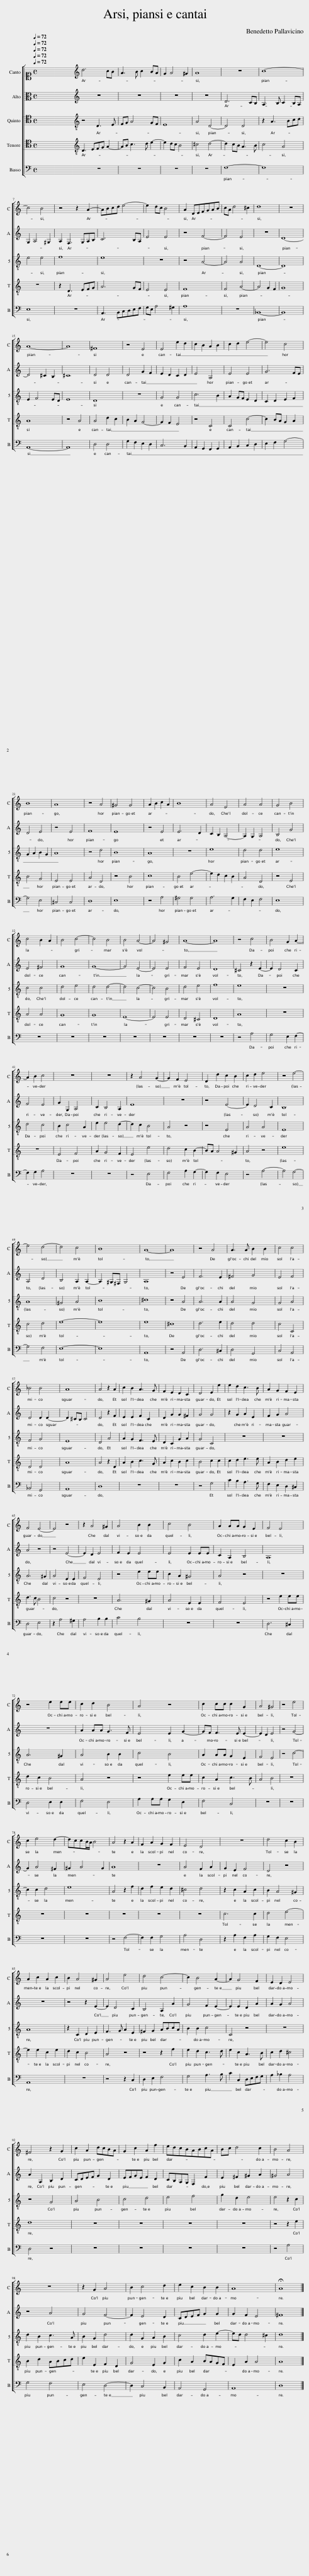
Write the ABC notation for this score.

X:1
%%score [ 1 2 [ 3 4 ] 5 ]
L:1/8
Q:1/4=72
M:4/4
I:linebreak $
K:C
V:1 alto1
V:2 alto
V:3 tenor
V:4 tenor
V:5 bass
V:1
 x8 | x8 | d6 cB | A3 B c2 BA | G2 A4 ^G2 | %5
 A8 | z8 | c8- |$ c4 B4 | z4 z2 A2- | %10
 ABcd e4- | e2 dc B4 | A2 DEFGAB | cA d4 ^c2 | d8 | %15
 z8 |$ A8- | A8 | ^F8 | z4 E4 | %20
 E4 e2 d2 | c2 B2 A2 B2 | c2 d2 e4- | e4 c4 |$ B8 | %25
 A8 | z4 A4 | ^G4 G4 | A2 B2 c2 A2 | B8 | %30
 A4 E4 | A4 A4 | G4 B4 |$ c4 B2 A2 | B4 c4- | %35
 c4 B4 | B4 A4- | A4 ^G4 | A8- | A8 | %40
 z4 c4 | B4 G2 A2- |$ A2 B2 c4 | z8 | z8 | %45
 z2 A4 G2- | G2 F2 E4 | D2 d2 c2 B2 | c2 d2 e4 | z4 e4- |$ %50
 e4 d4- | d4 c4 | B8 | A8- | A8 | %55
 z4 A4 | A3 A B2 B2 | c4 c4 |$ _B4 B4 | A8 | %60
 A4 z2 A2 | c2 B2 A3 G | F2 E2 D2 C2 | D4 E2 e2 | e2 d2 c3 B | %65
 A2 G2 F2 E2 |$ F4 E4- | E4 z4 | z2 A4 ^G2 | A4 B2 B2 | %70
 c4 B4 | A2 AA G2 E2 | F4 E4 |$ z4 e2 ee | c2 d2 B4 | %75
 A4 z4 | c2 cc c2 G2 | A4 ^G4 | z4 e4 |$ c2 e4 d2- | %80
 dccB/A/ B4 | A4 z2 A2 | F2 A2 G2 F2 | E4 D4 | z8 | %85
 d4 c2 B2 |$ A2 c2 A2 c2 | B2 A4 ^G2 | A4 e4 | d4 c4- | %90
 c2 B4 A2- | A2 G4 F2 | E2 D2 E4 |$ ^F4 z2 G2 | c2 A2 dcBA | %95
 G2 c2 A2 f2 | edcBABcA | Bc d4 c2 | B4 A4 |$ z8 | %100
 z2 G2 A4 | B2 c4 d2 | e2 c2 B2 B2 | A8 | !fermata!A8 |] %105
V:2
 x8 | x8 | z8 | z8 | z8 | %5
 z8 | D6 CB, | A,3 B, C2 B,A, |$ G,2 A,4 ^G,2 | A,2 F,3 G,A,B, | %10
 C6 B,A, | E4 E4 | z4 F4- | F4 E4 | z8 | %15
 D8- |$ D4 ^C2 B,2 | ^C8 | D4 D4 | D4 G2 F2 | %20
 E2 D2 C2 D2 | E4 A,4 | E4 E4 | G6 FE |$ D4 E4 | %25
 z4 E4 | F8 | E8 | z4 E4 | E6 D2 | %30
 C2 B,2 A,4- | A,2 G,2 A,4 | B,4 G4 |$ E4 ^F4 | G8 | %35
 G8- | G4 E4- | E4 E4 | F4 E4 | D8 | %40
 ^C4 z2 E2- | E2 D4 C2 |$ F4 E4 | G2 G,2 A,4 | C2 B,4 A,2 | %45
 E8 | z8 | z4 E4- | E2 D4 C2 | B,8 |$ %50
 A,4 D4 | B,4 A,2 A,2- | A,2 ^G,^F, G,4 | A,8 | z4 E4 | %55
 F6 E2 | ^F4 G4 | E4 F4 |$ D4 D2 D2- | D2 ^CB, C4 | %60
 D4 z2 F2 | E2 E2 F2 C2 | D2 G2 G2 ^F2 | G4 G4 | z2 G2 A2 E2 | %65
 F2 G2 A4 |$ A4 z4 | z4 E4- | E2 D2 E4 | F2 E2 E4 | %70
 E4 E2 EE | C2 A,2 B,4 | A,8 |$ z8 | A2 AA G3 F | %75
 E4 E2 G2- | GF F3 E E2- | E2 D2 E4 | z4 G4- |$ G2 A4 ^F2 | %80
 ^G2 A4 G2 | A8 | z8 | A4 F2 A2 | G2 E2 F4 | %85
 D4 z4 |$ z8 | z4 z2 E2- | E2 D4 C2 | B,4 A,2 A2 | %90
 G4 F2 E2- | E2 E2 D2 A2 | A2 G2 A4 |$ A2 A,2 B,2 D2 | CDEF G2 D2 | %95
 EFGE F2 D2 | CB,A,G, F,2 F2 | E2 ^F2 ^G2 A2 | ^G4 A4 |$ z4 A4 | %100
 G4 F4- | F2 E4 D2 | CDEF G2 G2 | G2 F2 E4 | ^F8 |] %105
V:3
 x8 | x8 | z4 D,3 E, | F,G, A,4 G,F, | E,8 | %5
 A,4 D,4- | D,4 D,4 | z2 A,3 B,CD |$ E4 E4 | F8 | %10
 E8 | z8 | z4 A,4- | A,4 A,4 | D,8- | %15
 D,8 |$ E,2 F,4 E,D, | E,8 | D,8 | z8 | %20
 G,4 G,4 | C6 B,2 | A,2 G,F, E,2 D,2 | C,2 D,2 E,2 F,2 |$ G,2 A,2 B,2 G,2 | %25
 A,8 | z4 D4 | B,8 | A,8 | z8 | %30
 E8 | D4 D4 | E8 |$ C4 C4 | D4 E4 | %35
 D4 D4- | D4 C4- | C4 B,4 | D4 E4 | F8 | %40
 E8 | z8 |$ D4 C4 | B,2 C4 A,2 | E2 E4 D2- | %45
 D2 C2 B,4 | A,4 z4 | z4 E,4 | A,4 A,4 | E,8 |$ %50
 A,8 | ^G,4 A,4 | B,8 | ^C8 | z4 A,4 | %55
 A,6 A,2 | A,4 G,4 | G,4 A,4 |$ F,4 G,4 | E,8 | %60
 D,4 A,4 | A,2 G,2 F,3 E, | D,2 C,2 G,2 A,2 | G,4 C,4 | z8 | %65
 z8 |$ A,6 ^G,2 | A,4 E,2 E,2 | F,4 E,4 | z4 E2 EE | %70
 C2 A,2 ^G,4 | A,4 z4 | z8 |$ A,6 ^G,2 | A,4 B,2 B,2 | %75
 C4 B,4 | A,2 A,A, G,2 E,2 | F,4 E,4 | z4 C4- |$ C2 C2 D4 | %80
 E8 | A,4 z2 F2 | D2 F2 E2 D2 | ^C4 D4 | z2 C2 A,2 C2 | %85
 B,2 A,4 ^G,2 |$ A,8 | z2 C,2 D,2 E,2 | F,3 G, A,2 E,2 | ^F,2 G,2 A,B,CA, | %90
 B,2 B,2 C4 | C,4 z4 | z8 |$ z4 G,4 | A,4 B,4 | %95
 C4 D4 | E4 F4 | G2 D2 E4 | E4 z2 C2 |$ D2 B,2 C3 A, | %100
 B,2 G,2 D4 | D2 G,2 A,2 B,2 | C4 D2 E2- | ED D4 ^C2 | D8 |] %105
V:4
 x8 | x8 | D,3 E,F,G, A,2- | A,B, C3 D E2- | E2 DC B,4 | %5
 ^C4 D4- | D2 CB, A,3 B, | C4 A,4 |$ z8 | z2 D,3 E,F,G, | %10
 A,6 G,F, | E,4 E,4 | F,8 | F,4 A,4- | A,4 G,2 F,2 | %15
 G,8 |$ A,8 | z4 A,4 | A,4 D2 C2 | B,2 A,2 G,4- | %20
 G,2 F,2 E,4 | z4 C,4 | C,4 C4- | C2 B,A, G,2 A,2 |$ B,4 G,4 | %25
 E,4 E,4 | A,4 D,4 | z4 B,4 | C8 | B,4 E4- | %30
 E2 D2 C2 B,2 | A,4 D,4 | z4 E,4 |$ A,4 A,4 | G,8 | %35
 G,8 | E,8- | E,4 E,4 | D,4 ^C,4 | D,8 | %40
 A,8 | z8 |$ z8 | E,4 F,4 | A,2 G,4 F,2 | %45
 E,4 E4 | D4 C2 B,2- | B,A, A,4 ^G,2 | A,4 z4 | E8 |$ %50
 C4 D4 | E8- | E8 | E8 | ^C8 | %55
 D6 E2 | D4 D4 | C4 C,4 |$ D,4 D,4 | A,8 | %60
 A,4 z2 D,2 | A,2 B,2 C3 G, | A,2 C2 B,2 C2 | B,4 C2 C2 | C2 D2 E3 E | %65
 A,2 B,2 D2 E2 |$ D3 C B,4 | C4 z4 | z8 | A,6 ^G,2 | %70
 A,4 E,2 E,2 | F,4 E,4 | z4 E2 EE |$ D2 C2 B,4 | A,4 z4 | %75
 z4 E2 EE | C2 A,2 C3 B, | A,4 B,4 | z8 |$ z8 | %80
 z8 | z8 | z8 | z8 | C6 C2 | %85
 D4 E4- |$ E2 E2 C2 E2 | D2 C2 B,4 | A,4 z4 | z4 z2 F2 | %90
 E2 D2 C3 D | E2 C2 A,3 B, | C2 D2 ^C4 |$ D8 | z8 | %95
 z8 | z8 | z8 | z4 z2 E2 |$ B,2 D2 A,B,CD | %100
 E2 E,2 F,2 D,2 | G,4 E,2 G,2 | C2 A,2 B,A,G,F, | E,2 A,2 A,4 | A,8 |] %105
V:5
 x8 | x8 | z8 | z8 | z8 | %5
 z8 | F,8- | F,8 |$ E,8 | z8 | %10
 A,,3 B,,C,D,E,F, | G,E, A,4 ^G,2 | A,8 | z8 | _B,,8- | %15
 B,,8 |$ A,,8- | A,,8 | D,4 D,4 | G,2 F,2 E,2 D,2 | %20
 C,6 B,,2 | A,,2 G,,2 F,,2 G,,2 | A,,2 B,,2 C,2 D,2 | E,2 F,2 G,4- |$ G,4 E,4 | %25
 ^C,4 C,4 | D,8 | E,8 | z4 A,4 | ^G,4 G,4 | %30
 A,6 G,2 | F,2 E,2 F,4 | E,8 |$ z8 | z8 | %35
 z8 | z8 | z8 | z8 | z8 | %40
 z4 A,4 | G,4 E,2 F,2- |$ F,2 G,2 A,4 | z8 | z8 | %45
 z4 E,4 | F,4 A,2 G,2- | G,2 F,2 E,4 | z4 A,4- | A,4 G,4- |$ %50
 G,4 F,4 | E,8- | E,8 | A,,8 | z4 A,,4 | %55
 D,6 ^C,2 | D,4 G,,4 | C,4 A,,4 |$ _B,,4 G,,4 | A,,8 | %60
 D,8 | z8 | z8 | z4 G,4 | C2 B,2 A,3 G, | %65
 F,2 E,2 D,2 ^C,2 |$ D,4 E,4 | z2 A,4 ^G,2 | A,4 B,2 B,2 | C4 B,4 | %70
 z8 | z8 | D,6 ^C,2 |$ D,4 E,2 E,2 | F,4 E,4 | %75
 A,2 A,A, G,2 E,2 | F,4 C,4 | z8 | z8 |$ z8 | %80
 z8 | z4 F,4- | F,2 F,2 G,4 | A,4 D,4 | z2 A,2 F,2 A,2 | %85
 G,2 F,2 E,4 |$ A,,8 | z8 | z4 z2 C,2 | D,2 E,2 F,4 | %90
 G,4 A,3 B, | C2 C,2 D,E,F,G, | A,2 _B,2 A,4 |$ D,4 z4 | z8 | %95
 z8 | z8 | z8 | z4 A,4 |$ G,4 F,4 | %100
 E,4 D,4- | D,2 C,4 B,,2 | A,,4 G,,4 | A,,8 | D,8 |] %105
